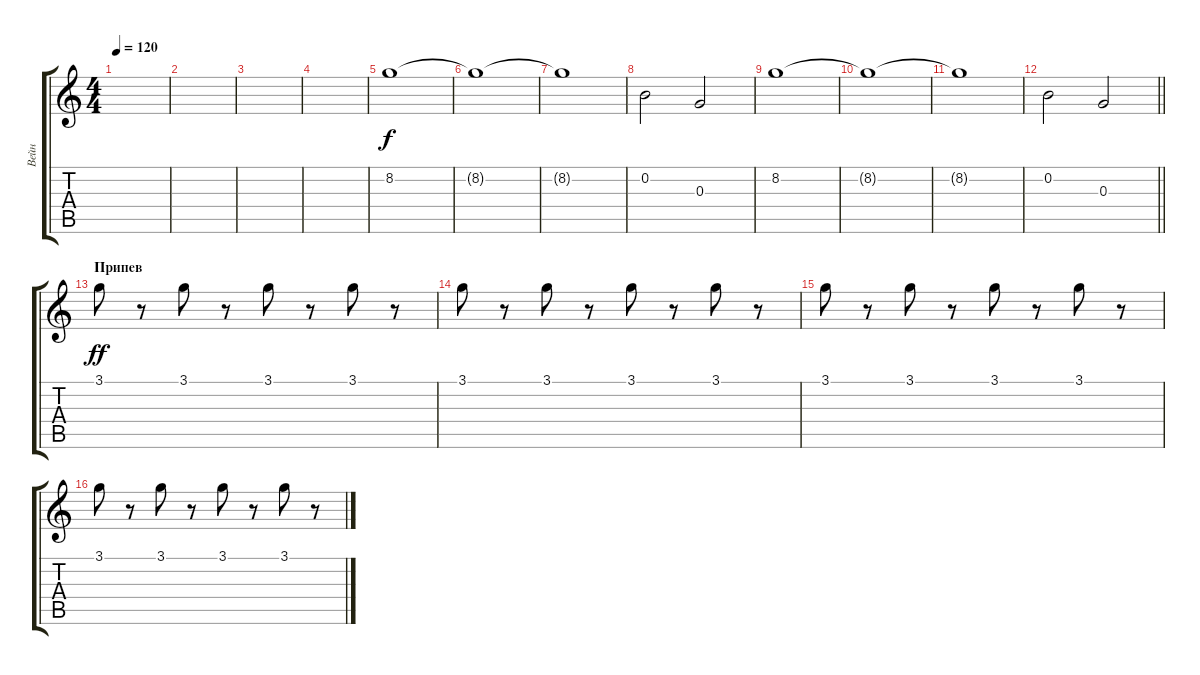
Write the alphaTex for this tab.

\track ("Вейн" "Вейн") {instrument overdrivenguitar}
\staff {score tabs}
\tuning (E4 B3 G3 D3 A2 E2) {hide}
\ts (4 4)
\tempo 120
\clef g2
\ks c
|
|
|
|
8.2.1 |
8.2{t}.1 |
8.2{t}.1 |
0.2.2 0.3.2 |
8.2.1 |
8.2{t}.1 |
8.2{t}.1 |
\barLineRight lightlight
0.2.2 0.3.2 |
\section ("" "Припев")
3.1.8{dy ff} r.8 3.1.8 r.8 3.1.8 r.8 3.1.8 r.8 |
3.1.8 r.8 3.1.8 r.8 3.1.8 r.8 3.1.8 r.8 |
3.1.8 r.8 3.1.8 r.8 3.1.8 r.8 3.1.8 r.8 |
3.1.8 r.8 3.1.8 r.8 3.1.8 r.8 3.1.8 r.8
